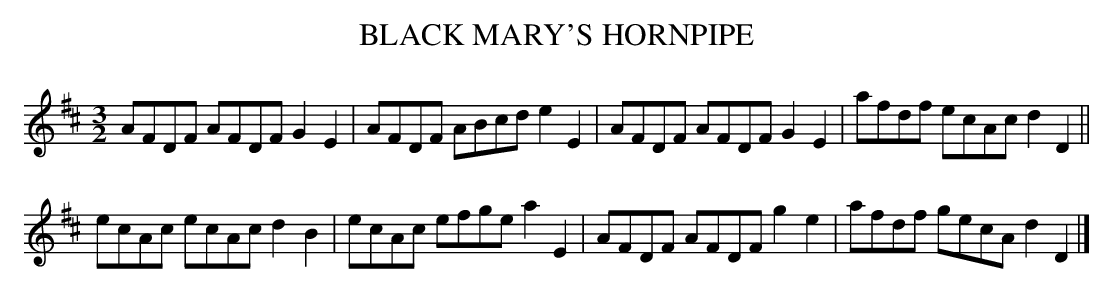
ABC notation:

X:1
T:BLACK MARY'S HORNPIPE
M:3/2
L:1/8
K:D
AFDF AFDF G2 E2 | AFDF ABcd e2 E2 | AFDF AFDF G2 E2 | afdf ecAc d2 D2 ||
ecAc ecAc d2 B2 | ecAc efge a2 E2 | AFDF AFDF g2 e2 | afdf gecA d2 D2 |]
